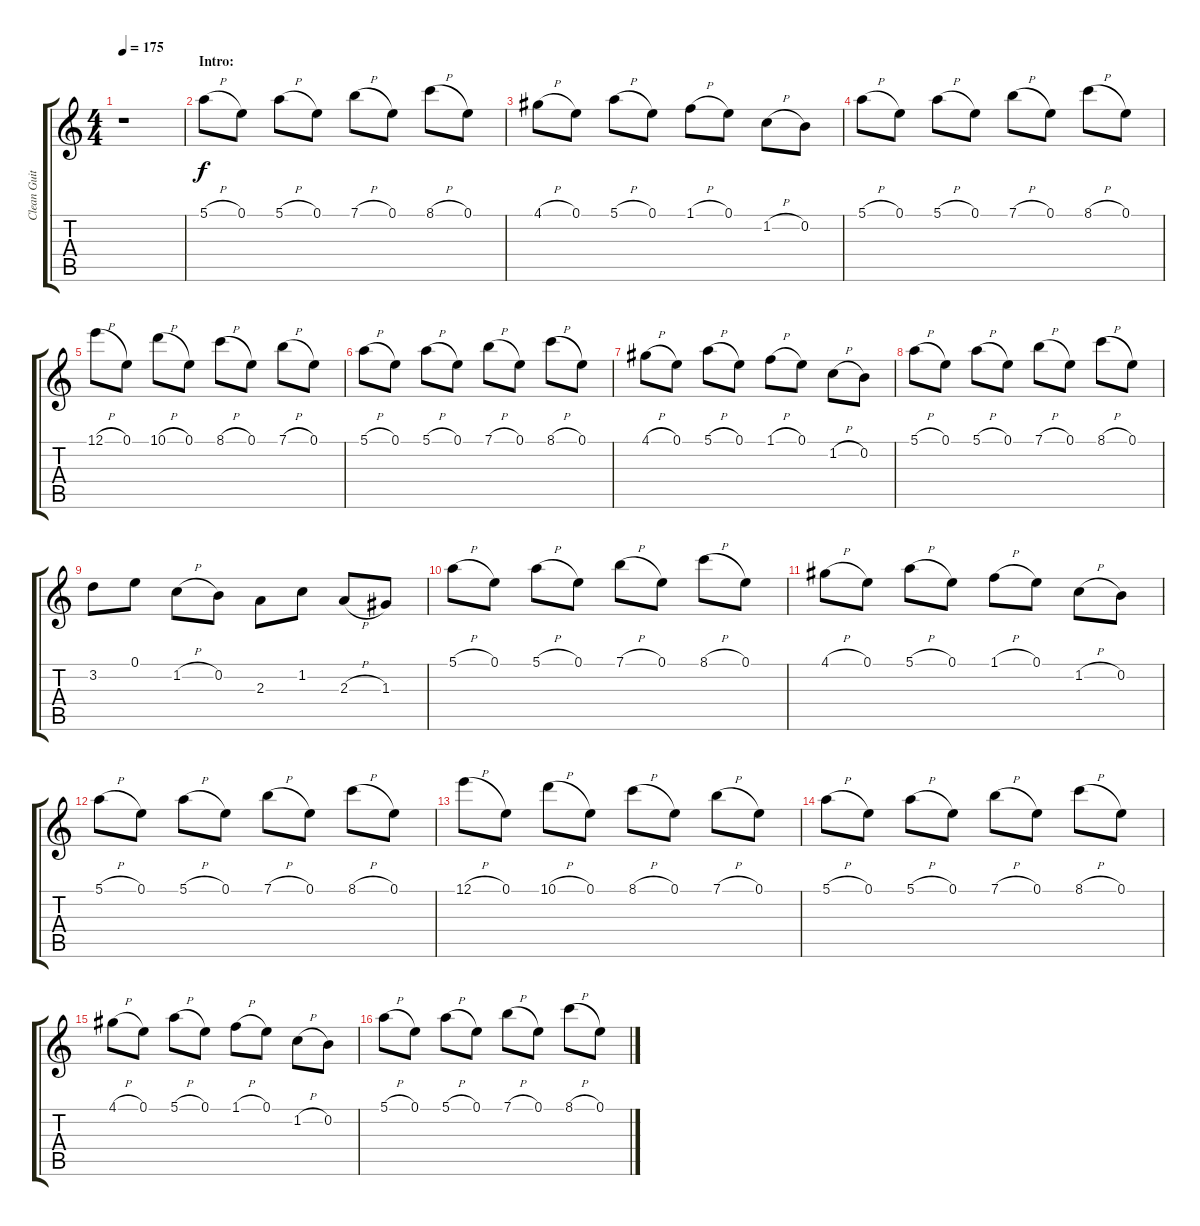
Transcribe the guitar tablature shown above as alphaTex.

\track ("Clean Guitar" "Clean Guit") {instrument electricguitarclean}
\staff {score tabs}
\tuning (E4 B3 G3 D3 A2 E2) {hide}
\ts (4 4)
\tempo 175
\clef g2
\ks c
r.1{dy f instrument electricguitarclean} |
\section ("" "Intro:")
5.1{h}.8 0.1.8 5.1{h}.8 0.1.8 7.1{h}.8 0.1.8 8.1{h}.8 0.1.8 |
4.1{h}.8 0.1.8 5.1{h}.8 0.1.8 1.1{h}.8 0.1.8 1.2{h}.8 0.2.8 |
5.1{h}.8 0.1.8 5.1{h}.8 0.1.8 7.1{h}.8 0.1.8 8.1{h}.8 0.1.8 |
12.1{h}.8 0.1.8 10.1{h}.8 0.1.8 8.1{h}.8 0.1.8 7.1{h}.8 0.1.8 |
5.1{h}.8 0.1.8 5.1{h}.8 0.1.8 7.1{h}.8 0.1.8 8.1{h}.8 0.1.8 |
4.1{h}.8 0.1.8 5.1{h}.8 0.1.8 1.1{h}.8 0.1.8 1.2{h}.8 0.2.8 |
5.1{h}.8 0.1.8 5.1{h}.8 0.1.8 7.1{h}.8 0.1.8 8.1{h}.8 0.1.8 |
3.2.8 0.1.8 1.2{h}.8 0.2.8 2.3.8 1.2.8 2.3{h}.8 1.3.8 |
5.1{h}.8 0.1.8 5.1{h}.8 0.1.8 7.1{h}.8 0.1.8 8.1{h}.8 0.1.8 |
4.1{h}.8 0.1.8 5.1{h}.8 0.1.8 1.1{h}.8 0.1.8 1.2{h}.8 0.2.8 |
5.1{h}.8 0.1.8 5.1{h}.8 0.1.8 7.1{h}.8 0.1.8 8.1{h}.8 0.1.8 |
12.1{h}.8 0.1.8 10.1{h}.8 0.1.8 8.1{h}.8 0.1.8 7.1{h}.8 0.1.8 |
5.1{h}.8 0.1.8 5.1{h}.8 0.1.8 7.1{h}.8 0.1.8 8.1{h}.8 0.1.8 |
4.1{h}.8 0.1.8 5.1{h}.8 0.1.8 1.1{h}.8 0.1.8 1.2{h}.8 0.2.8 |
5.1{h}.8 0.1.8 5.1{h}.8 0.1.8 7.1{h}.8 0.1.8 8.1{h}.8 0.1.8
